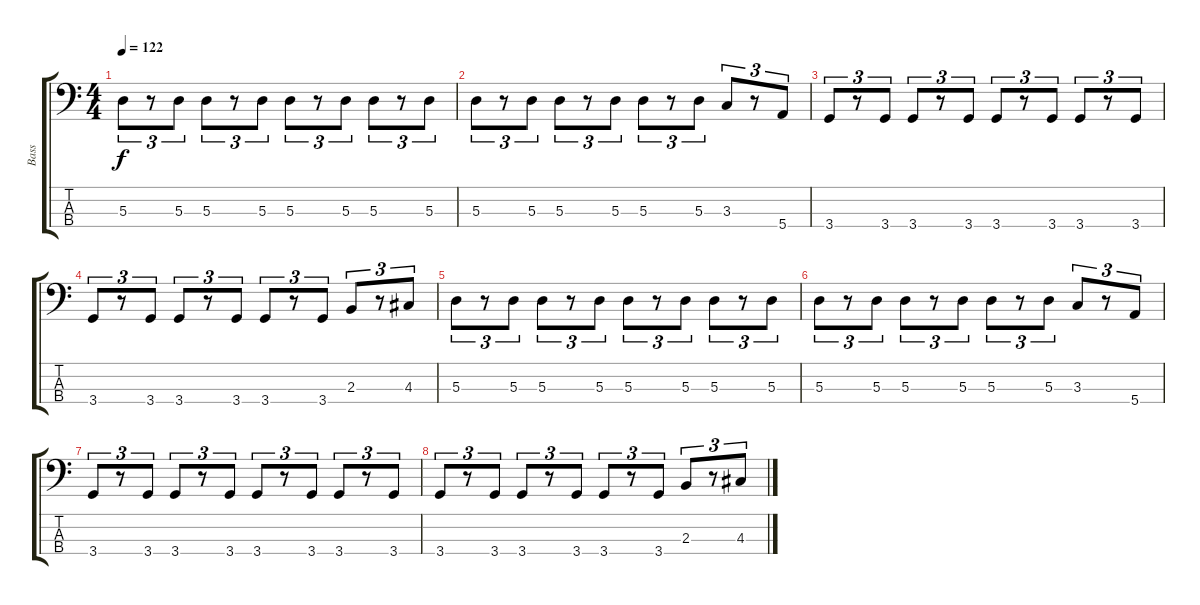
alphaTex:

\track ("Bass" "Bass") {instrument electricbassfinger}
\staff {score tabs}
\tuning (G2 D2 A1 E1) {hide}
\ts (4 4)
\tempo 122
\clef f4
\ks c
5.3.8{tu (3 2) dy f} r.8{tu (3 2)} 5.3.8{tu (3 2)} 5.3.8{tu (3 2)} r.8{tu (3 2)} 5.3.8{tu (3 2)} 5.3.8{tu (3 2)} r.8{tu (3 2)} 5.3.8{tu (3 2)} 5.3.8{tu (3 2)} r.8{tu (3 2)} 5.3.8{tu (3 2)} |
5.3.8{tu (3 2)} r.8{tu (3 2)} 5.3.8{tu (3 2)} 5.3.8{tu (3 2)} r.8{tu (3 2)} 5.3.8{tu (3 2)} 5.3.8{tu (3 2)} r.8{tu (3 2)} 5.3.8{tu (3 2)} 3.3.8{tu (3 2)} r.8{tu (3 2)} 5.4.8{tu (3 2)} |
3.4.8{tu (3 2)} r.8{tu (3 2)} 3.4.8{tu (3 2)} 3.4.8{tu (3 2)} r.8{tu (3 2)} 3.4.8{tu (3 2)} 3.4.8{tu (3 2)} r.8{tu (3 2)} 3.4.8{tu (3 2)} 3.4.8{tu (3 2)} r.8{tu (3 2)} 3.4.8{tu (3 2)} |
3.4.8{tu (3 2)} r.8{tu (3 2)} 3.4.8{tu (3 2)} 3.4.8{tu (3 2)} r.8{tu (3 2)} 3.4.8{tu (3 2)} 3.4.8{tu (3 2)} r.8{tu (3 2)} 3.4.8{tu (3 2)} 2.3.8{tu (3 2)} r.8{tu (3 2)} 4.3.8{tu (3 2)} |
5.3.8{tu (3 2)} r.8{tu (3 2)} 5.3.8{tu (3 2)} 5.3.8{tu (3 2)} r.8{tu (3 2)} 5.3.8{tu (3 2)} 5.3.8{tu (3 2)} r.8{tu (3 2)} 5.3.8{tu (3 2)} 5.3.8{tu (3 2)} r.8{tu (3 2)} 5.3.8{tu (3 2)} |
5.3.8{tu (3 2)} r.8{tu (3 2)} 5.3.8{tu (3 2)} 5.3.8{tu (3 2)} r.8{tu (3 2)} 5.3.8{tu (3 2)} 5.3.8{tu (3 2)} r.8{tu (3 2)} 5.3.8{tu (3 2)} 3.3.8{tu (3 2)} r.8{tu (3 2)} 5.4.8{tu (3 2)} |
3.4.8{tu (3 2)} r.8{tu (3 2)} 3.4.8{tu (3 2)} 3.4.8{tu (3 2)} r.8{tu (3 2)} 3.4.8{tu (3 2)} 3.4.8{tu (3 2)} r.8{tu (3 2)} 3.4.8{tu (3 2)} 3.4.8{tu (3 2)} r.8{tu (3 2)} 3.4.8{tu (3 2)} |
3.4.8{tu (3 2)} r.8{tu (3 2)} 3.4.8{tu (3 2)} 3.4.8{tu (3 2)} r.8{tu (3 2)} 3.4.8{tu (3 2)} 3.4.8{tu (3 2)} r.8{tu (3 2)} 3.4.8{tu (3 2)} 2.3.8{tu (3 2)} r.8{tu (3 2)} 4.3.8{tu (3 2)}
